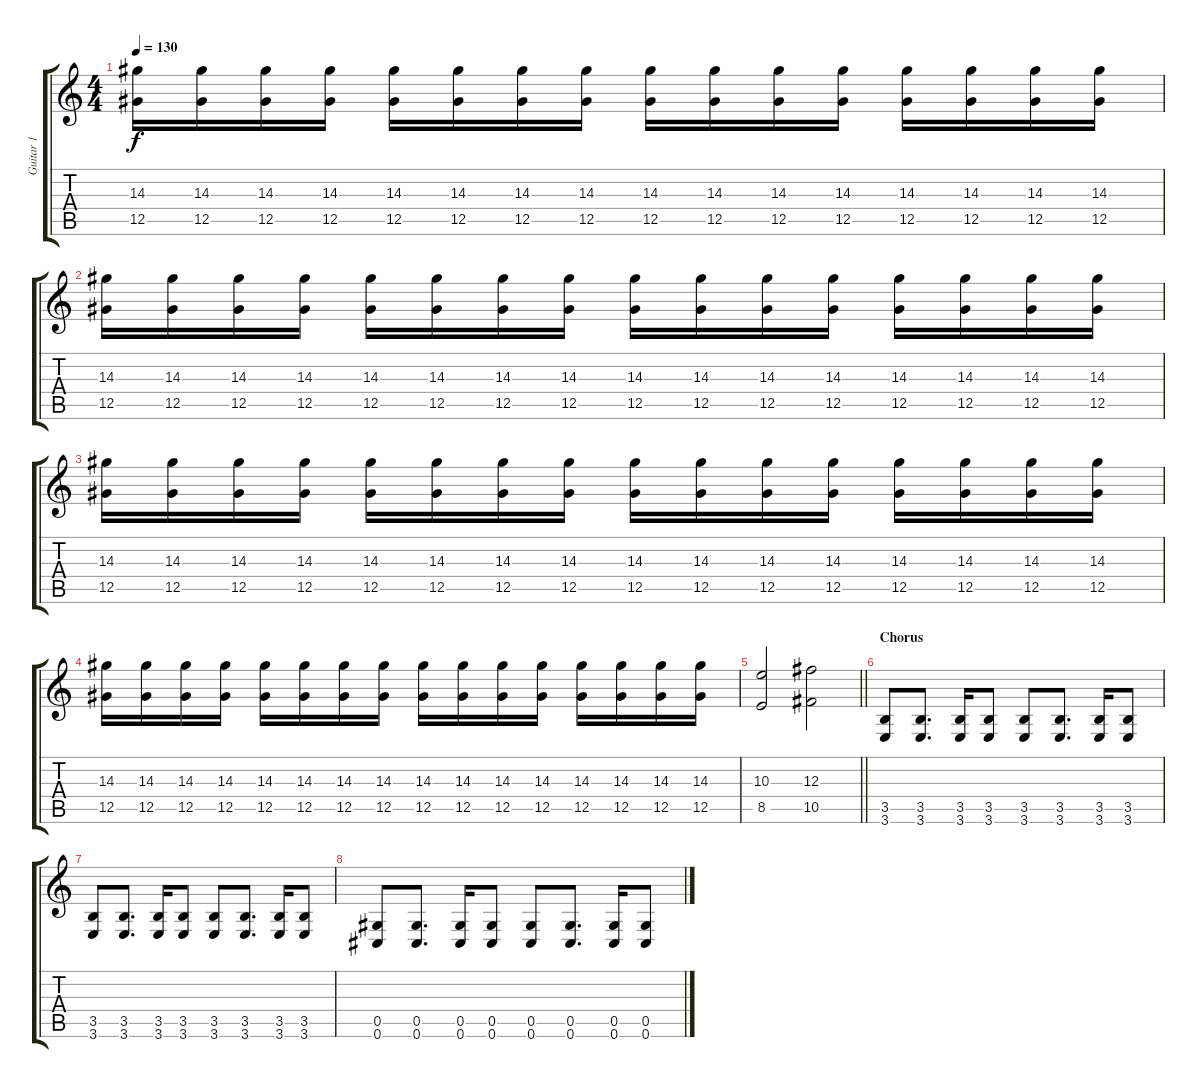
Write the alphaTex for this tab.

\track ("Guitar 1" "Guitar 1") {instrument distortionguitar}
\staff {score tabs}
\tuning (Eb4 Bb3 Gb3 Db3 Ab2 Db2) {hide}
\ts (4 4)
\tempo 130
\clef g2
\ks c
(14.3 12.5).16{dy f} (14.3 12.5).16 (14.3 12.5).16 (14.3 12.5).16 (14.3 12.5).16 (14.3 12.5).16 (14.3 12.5).16 (14.3 12.5).16 (14.3 12.5).16 (14.3 12.5).16 (14.3 12.5).16 (14.3 12.5).16 (14.3 12.5).16 (14.3 12.5).16 (14.3 12.5).16 (14.3 12.5).16 |
(14.3 12.5).16 (14.3 12.5).16 (14.3 12.5).16 (14.3 12.5).16 (14.3 12.5).16 (14.3 12.5).16 (14.3 12.5).16 (14.3 12.5).16 (14.3 12.5).16 (14.3 12.5).16 (14.3 12.5).16 (14.3 12.5).16 (14.3 12.5).16 (14.3 12.5).16 (14.3 12.5).16 (14.3 12.5).16 |
(14.3 12.5).16 (14.3 12.5).16 (14.3 12.5).16 (14.3 12.5).16 (14.3 12.5).16 (14.3 12.5).16 (14.3 12.5).16 (14.3 12.5).16 (14.3 12.5).16 (14.3 12.5).16 (14.3 12.5).16 (14.3 12.5).16 (14.3 12.5).16 (14.3 12.5).16 (14.3 12.5).16 (14.3 12.5).16 |
(14.3 12.5).16 (14.3 12.5).16 (14.3 12.5).16 (14.3 12.5).16 (14.3 12.5).16 (14.3 12.5).16 (14.3 12.5).16 (14.3 12.5).16 (14.3 12.5).16 (14.3 12.5).16 (14.3 12.5).16 (14.3 12.5).16 (14.3 12.5).16 (14.3 12.5).16 (14.3 12.5).16 (14.3 12.5).16 |
\barLineRight lightlight
(10.3 8.5).2 (12.3 10.5).2 |
\section ("" "Chorus")
(3.5 3.6).8 (3.5 3.6).8{d} (3.5 3.6).16 (3.5 3.6).8 (3.5 3.6).8 (3.5 3.6).8{d} (3.5 3.6).16 (3.5 3.6).8 |
(3.5 3.6).8 (3.5 3.6).8{d} (3.5 3.6).16 (3.5 3.6).8 (3.5 3.6).8 (3.5 3.6).8{d} (3.5 3.6).16 (3.5 3.6).8 |
(0.5 0.6).8 (0.5 0.6).8{d} (0.5 0.6).16 (0.5 0.6).8 (0.5 0.6).8 (0.5 0.6).8{d} (0.5 0.6).16 (0.5 0.6).8
